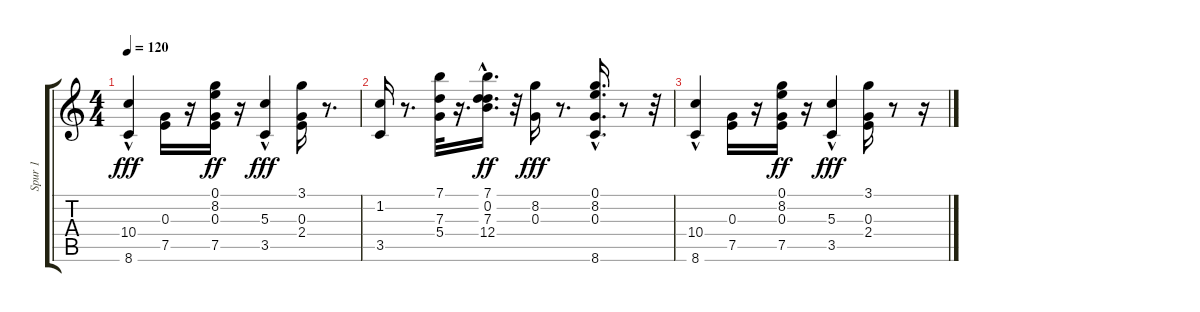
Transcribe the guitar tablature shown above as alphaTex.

\track ("Spur 1" "Spur 1") {instrument acousticguitarnylon}
\staff {score tabs}
\tuning (E4 B3 G3 D3 A2 E2) {hide}
\ts (4 4)
\tempo 120
\clef g2
\ks c
(10.4 8.6{hac}).4{dy fff} (0.3 7.5).16 r.16 (0.1 8.2 0.3 7.5).16{dy ff} r.16 (5.3{hac} 3.5).4{dy fff} (3.1 0.3 2.4).16 r.8{d} |
(1.2 3.5).16 r.8{d} (7.1 7.3 5.4).32 r.16{d} (7.1 0.2{hac} 7.3{hac} 12.4{hac}).16{d dy ff} r.32 (8.2 0.3).16{dy fff} r.8{d} (0.1 8.2 0.3{hac} 8.6).16{d} r.8 r.32 |
(10.4 8.6{hac}).4 (0.3 7.5).16 r.16 (0.1 8.2 0.3 7.5).16{dy ff} r.16 (5.3{hac} 3.5).4{dy fff} (3.1 0.3 2.4).16 r.8 r.16
